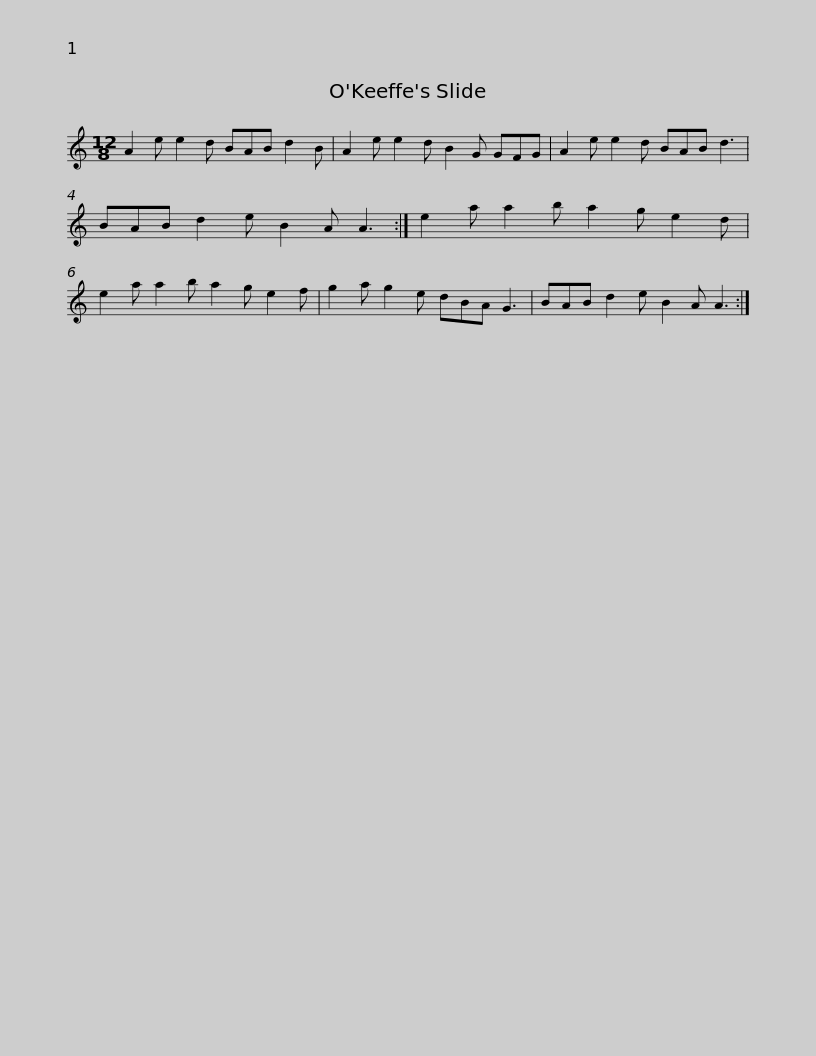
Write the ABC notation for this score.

X:1
L:1/8
M:12/8
I:linebreak $
K:C
V:1 treble
V:1
 A2 e e2 d BAB d2 B | A2 e e2 d B2 G GFG | A2 e e2 d BAB d3 | BAB d2 e B2 A A3 :|$ e2 a a2 b a2 g e2 d | %5
 e2 a a2 b a2 g e2 f | g2 a g2 e dBA G3 | BAB d2 e B2 A A3 :| %8
